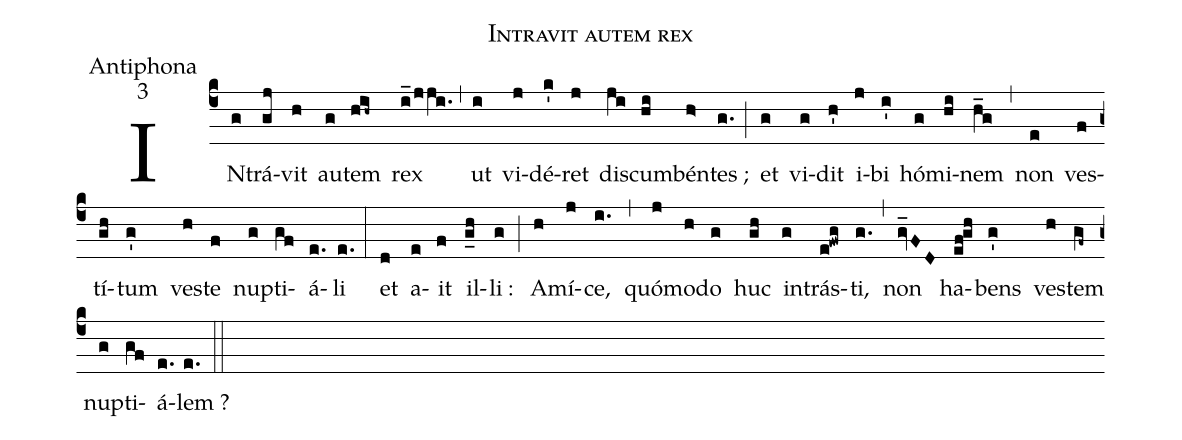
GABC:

name:Intravit autem rex;
office-part:Antiphona;
mode:3;
%%
(c4)IN(g)trá(gj)vit(h) au(g)tem(hih~) rex(i_/jji.) (,) ut(i) vi(j)dé(k')ret(j) dis(ji)cum(hi)bén(h>)tes ;(g.) (;) et(g) vi(g)dit(h') i(j)bi(i') hó(g)mi(hi)nem(h_g) (,) non(e) ves(f)tí(gh)tum(g') ves(h)te(f) nup(g)ti(gf)á(e.)li(e.) (:) et(d) a(e)it(f) il(g_h)li :(g) (;) A(h)mí(j)ce,(i.) (,) quó(j)mo(h)do(g) huc(gh) in(g)trás(e!fwg)ti,(g.) (,) non(gv_FD) ha(ef!gh)bens(g') ves(h)tem(gf~) nup(g)ti(gf)á(e.)lem ?(e.) (::)
